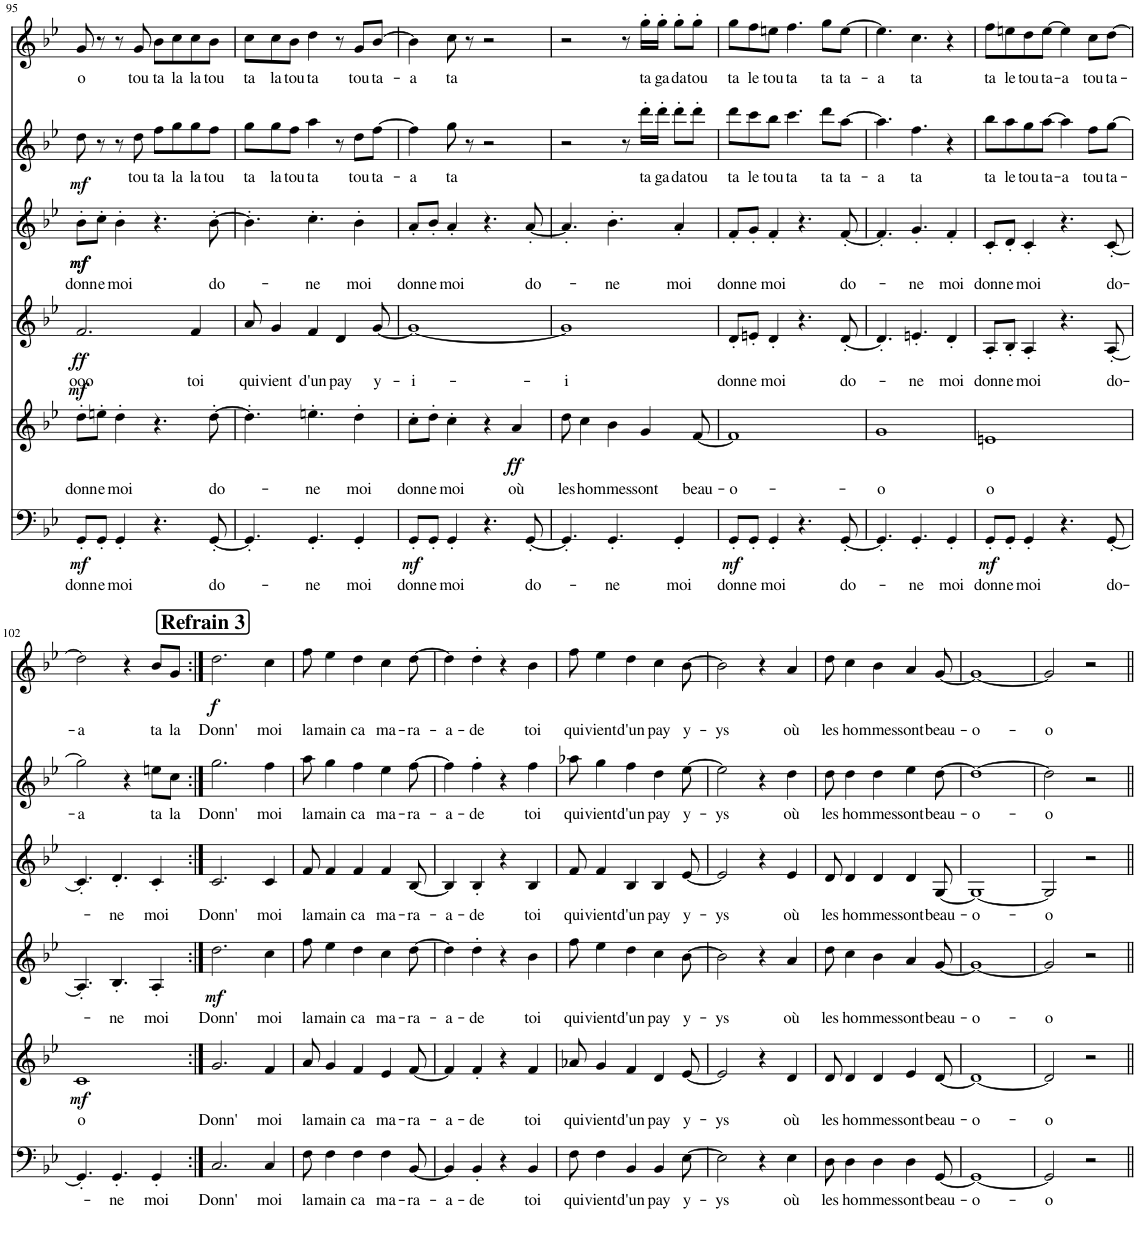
**kern	**text	**dynam	**kern	**text	**dynam	**kern	**text	**dynam	**kern	**text	**dynam	**kern	**text	**dynam	**kern	**text	**dynam
*part6	*part6	*part6	*part5	*part5	*part5	*part4	*part4	*part4	*part3	*part3	*part3	*part2	*part2	*part2	*part1	*part1	*part1
*staff6	*staff6	*staff6	*staff5	*staff5	*staff5	*staff4	*staff4	*staff4	*staff3	*staff3	*staff3	*staff2	*staff2	*staff2	*staff1	*staff1	*staff1
*I"Bass	*	*	*I"Voice	*	*	*I"Voice	*	*	*I"Voice	*	*	*I"Voice	*	*	*I"Voice	*	*
!!LO:PB:g=z
*clefF4	*	*	*clefG2	*	*	*clefG2	*	*	*clefG2	*	*	*clefG2	*	*	*clefG2	*	*
*	*	*	*	*	*	*Trd1c2	*	*	*Trd1c2	*	*	*	*	*	*	*	*
*k[b-e-]	*	*	*k[b-e-]	*	*	*k[b-e-]	*	*	*k[b-e-]	*	*	*k[b-e-]	*	*	*k[b-e-]	*	*
*M4/4	*	*	*M4/4	*	*	*M4/4	*	*	*M4/4	*	*	*M4/4	*	*	*M4/4	*	*
=95	=95	=95	=95	=95	=95	=95	=95	=95	=95	=95	=95	=95	=95	=95	=95	=95	=95
!	!LO:LY:b	!LO:DY:b	!	!LO:LY:b	!LO:DY:b	!	!LO:LY:b	!LO:DY:b	!	!LO:LY:b	!LO:DY:b	!	!	!	!	!LO:LY:b	!
!	!	!	!	!	!	!	!	!	!	!	!LO:DY:n=1:b	!	!	!LO:DY:b	!	!	!
8GG'/L	donn-	mf	8dd'\L	donn-	mf	2.f/	ooo	ff	8b-'\L	donn-	mf mf	8dd\	.	mf	8g/	-o	.
!	!LO:LY:b	!	!	!LO:LY:b	!	!	!	!	!	!LO:LY:b	!	!	!	!	!	!	!
8GG'/J	-e	.	8een'\J	-e	.	.	.	.	8cc'\J	-e	.	8r	.	.	8r	.	.
!	!LO:LY:b	!	!	!LO:LY:b	!	!	!	!	!	!LO:LY:b	!	!	!	!	!	!	!
4GG'/	moi	.	4dd'\	moi	.	.	.	.	4b-'\	moi	.	8r	.	.	8r	.	.
!	!	!	!	!	!	!	!	!	!	!	!	!	!LO:LY:b	!	!	!LO:LY:b	!
.	.	.	.	.	.	.	.	.	.	.	.	8dd\	tou	.	8g/	tou	.
!	!	!	!	!	!	!	!	!	!	!	!	!	!LO:LY:b	!	!	!LO:LY:b	!
4.r	.	.	4.r	.	.	.	.	.	4.r	.	.	8ff\L	ta	.	8b-\L	ta	.
!	!	!	!	!	!	!	!	!	!	!	!	!	!LO:LY:b	!	!	!LO:LY:b	!
.	.	.	.	.	.	.	.	.	.	.	.	8gg\	la	.	8cc\	la	.
!	!	!	!	!	!	!	!LO:LY:b	!	!	!	!	!	!LO:LY:b	!	!	!LO:LY:b	!
.	.	.	.	.	.	4f/	toi	.	.	.	.	8gg\	la	.	8cc\	la	.
!	!LO:LY:b	!	!	!LO:LY:b	!	!	!	!	!	!LO:LY:b	!	!	!LO:LY:b	!	!	!LO:LY:b	!
[8GG'/	do-	.	[8dd'\	do-	.	.	.	.	[8b-'\	do-	.	8ff\J	tou	.	8b-\J	tou	.
=96	=96	=96	=96	=96	=96	=96	=96	=96	=96	=96	=96	=96	=96	=96	=96	=96	=96
!	!	!	!	!	!	!	!LO:LY:b	!	!	!	!	!	!LO:LY:b	!	!	!LO:LY:b	!
4.GG'/]	.	.	4.dd'\]	.	.	8a/	qui	.	4.b-'\]	.	.	8gg\L	ta	.	8cc\L	ta	.
!	!	!	!	!	!	!	!LO:LY:b	!	!	!	!	!	!LO:LY:b	!	!	!LO:LY:b	!
.	.	.	.	.	.	4g/	vient	.	.	.	.	8gg\	la	.	8cc\	la	.
!	!	!	!	!	!	!	!	!	!	!	!	!	!LO:LY:b	!	!	!LO:LY:b	!
.	.	.	.	.	.	.	.	.	.	.	.	8ff\J	tou	.	8b-\J	tou	.
!	!LO:LY:b	!	!	!LO:LY:b	!	!	!LO:LY:b	!	!	!LO:LY:b	!	!	!LO:LY:b	!	!	!LO:LY:b	!
4.GG'/	-ne	.	4.een'\	-ne	.	4f/	d'un	.	4.cc'\	-ne	.	4aa\	ta	.	4dd\	ta	.
!	!	!	!	!	!	!	!LO:LY:b	!	!	!	!	!	!	!	!	!	!
.	.	.	.	.	.	4d/	pay	.	.	.	.	8r	.	.	8r	.	.
!	!LO:LY:b	!	!	!LO:LY:b	!	!	!	!	!	!LO:LY:b	!	!	!LO:LY:b	!	!	!LO:LY:b	!
4GG'/	moi	.	4dd'\	moi	.	.	.	.	4b-'\	moi	.	8dd\L	tou	.	8g/L	tou	.
!	!	!	!	!	!	!	!LO:LY:b	!	!	!	!	!	!LO:LY:b	!	!	!LO:LY:b	!
.	.	.	.	.	.	[8g/	y-	.	.	.	.	[8ff\J	ta-	.	[8b-/J	ta-	.
=97	=97	=97	=97	=97	=97	=97	=97	=97	=97	=97	=97	=97	=97	=97	=97	=97	=97
!	!LO:LY:b	!LO:DY:b	!	!LO:LY:b	!	!	!LO:LY:b	!	!	!LO:LY:b	!	!	!LO:LY:b	!	!	!LO:LY:b	!
8GG'/L	donn-	mf	8cc'\L	donn-	.	1g_	i-	.	8a'/L	donn-	.	4ff\]	-a	.	4b-\]	-a	.
!	!LO:LY:b	!	!	!LO:LY:b	!	!	!	!	!	!LO:LY:b	!	!	!	!	!	!	!
8GG'/J	-e	.	8dd'\J	-e	.	.	.	.	8b-'/J	-e	.	.	.	.	.	.	.
!	!LO:LY:b	!	!	!LO:LY:b	!	!	!	!	!	!LO:LY:b	!	!	!LO:LY:b	!	!	!LO:LY:b	!
4GG'/	moi	.	4cc'\	moi	.	.	.	.	4a'/	moi	.	8gg\	ta	.	8cc\	ta	.
.	.	.	.	.	.	.	.	.	.	.	.	8r	.	.	8r	.	.
4.r	.	.	4r	.	.	.	.	.	4.r	.	.	2r	.	.	2r	.	.
!	!	!	!	!LO:LY:b	!LO:DY:b	!	!	!	!	!	!	!	!	!	!	!	!
.	.	.	4a/	où	ff	.	.	.	.	.	.	.	.	.	.	.	.
!	!LO:LY:b	!	!	!	!	!	!	!	!	!LO:LY:b	!	!	!	!	!	!	!
[8GG'/	do-	.	.	.	.	.	.	.	[8a'/	do-	.	.	.	.	.	.	.
=98	=98	=98	=98	=98	=98	=98	=98	=98	=98	=98	=98	=98	=98	=98	=98	=98	=98
!	!	!	!	!LO:LY:b	!	!	!LO:LY:b	!	!	!	!	!	!	!	!	!	!
4.GG'/]	.	.	8dd\	les	.	1g]	-i	.	4.a'/]	.	.	2r	.	.	2r	.	.
!	!	!	!	!LO:LY:b	!	!	!	!	!	!	!	!	!	!	!	!	!
.	.	.	4cc\	ho-	.	.	.	.	.	.	.	.	.	.	.	.	.
!	!LO:LY:b	!	!	!LO:LY:b	!	!	!	!	!	!LO:LY:b	!	!	!	!	!	!	!
4.GG'/	-ne	.	4b-\	-mmes	.	.	.	.	4.b-'\	-ne	.	.	.	.	.	.	.
.	.	.	.	.	.	.	.	.	.	.	.	8r	.	.	8r	.	.
!	!	!	!	!LO:LY:b	!	!	!	!	!	!	!	!	!LO:LY:b	!	!	!LO:LY:b	!
.	.	.	4g/	sont	.	.	.	.	.	.	.	16ddd'\LL	ta	.	16gg'\LL	ta	.
!	!	!	!	!	!	!	!	!	!	!	!	!	!LO:LY:b	!	!	!LO:LY:b	!
.	.	.	.	.	.	.	.	.	.	.	.	16ddd'\JJ	ga	.	16gg'\JJ	ga	.
!	!LO:LY:b	!	!	!	!	!	!	!	!	!LO:LY:b	!	!	!LO:LY:b	!	!	!LO:LY:b	!
4GG'/	moi	.	.	.	.	.	.	.	4a'/	moi	.	8ddd'\L	da	.	8gg'\L	da	.
!	!	!	!	!LO:LY:b	!	!	!	!	!	!	!	!	!LO:LY:b	!	!	!LO:LY:b	!
.	.	.	[8f/	beau-	.	.	.	.	.	.	.	8ddd'\J	tou	.	8gg'\J	tou	.
=99	=99	=99	=99	=99	=99	=99	=99	=99	=99	=99	=99	=99	=99	=99	=99	=99	=99
!	!LO:LY:b	!LO:DY:b	!	!LO:LY:b	!	!	!LO:LY:b	!	!	!LO:LY:b	!	!	!LO:LY:b	!	!	!LO:LY:b	!
8GG'/L	donn-	mf	1f]	-o-	.	8d'/L	donn-	.	8f'/L	donn-	.	8ddd\L	ta	.	8gg\L	ta	.
!	!LO:LY:b	!	!	!	!	!	!LO:LY:b	!	!	!LO:LY:b	!	!	!LO:LY:b	!	!	!LO:LY:b	!
8GG'/J	-e	.	.	.	.	8en'/J	-e	.	8g'/J	-e	.	8ccc\	le	.	8ff\	le	.
!	!LO:LY:b	!	!	!	!	!	!LO:LY:b	!	!	!LO:LY:b	!	!	!LO:LY:b	!	!	!LO:LY:b	!
4GG'/	moi	.	.	.	.	4d'/	moi	.	4f'/	moi	.	8bb-\J	tou	.	8een\J	tou	.
!	!	!	!	!	!	!	!	!	!	!	!	!	!LO:LY:b	!	!	!LO:LY:b	!
.	.	.	.	.	.	.	.	.	.	.	.	4.ccc\	ta	.	4.ff\	ta	.
4.r	.	.	.	.	.	4.r	.	.	4.r	.	.	.	.	.	.	.	.
!	!	!	!	!	!	!	!	!	!	!	!	!	!LO:LY:b	!	!	!LO:LY:b	!
.	.	.	.	.	.	.	.	.	.	.	.	8ddd\L	ta	.	8gg\L	ta	.
!	!LO:LY:b	!	!	!	!	!	!LO:LY:b	!	!	!LO:LY:b	!	!	!LO:LY:b	!	!	!LO:LY:b	!
[8GG'/	do-	.	.	.	.	[8d'/	do-	.	[8f'/	do-	.	[8aa\J	ta-	.	[8ee\J	ta-	.
=100	=100	=100	=100	=100	=100	=100	=100	=100	=100	=100	=100	=100	=100	=100	=100	=100	=100
!	!	!	!	!LO:LY:b	!	!	!	!	!	!	!	!	!LO:LY:b	!	!	!LO:LY:b	!
4.GG'/]	.	.	1g	o	.	4.d'/]	.	.	4.f'/]	.	.	4.aa\]	-a	.	4.ee\]	-a	.
!	!LO:LY:b	!	!	!	!	!	!LO:LY:b	!	!	!LO:LY:b	!	!	!LO:LY:b	!	!	!LO:LY:b	!
4.GG'/	-ne	.	.	.	.	4.en'/	-ne	.	4.g'/	-ne	.	4.ff\	ta	.	4.cc\	ta	.
!	!LO:LY:b	!	!	!	!	!	!LO:LY:b	!	!	!LO:LY:b	!	!	!	!	!	!	!
4GG'/	moi	.	.	.	.	4d'/	moi	.	4f'/	moi	.	4r	.	.	4r	.	.
=101	=101	=101	=101	=101	=101	=101	=101	=101	=101	=101	=101	=101	=101	=101	=101	=101	=101
!	!LO:LY:b	!LO:DY:b	!	!LO:LY:b	!	!	!LO:LY:b	!	!	!LO:LY:b	!	!	!LO:LY:b	!	!	!LO:LY:b	!
8GG'/L	donn-	mf	1en	o	.	8A'/L	donn-	.	8c'/L	donn-	.	8bb-\L	ta	.	8ff\L	ta	.
!	!LO:LY:b	!	!	!	!	!	!LO:LY:b	!	!	!LO:LY:b	!	!	!LO:LY:b	!	!	!LO:LY:b	!
8GG'/J	-e	.	.	.	.	8B-'/J	-e	.	8d'/J	-e	.	8aa\	le	.	8een\	le	.
!	!LO:LY:b	!	!	!	!	!	!LO:LY:b	!	!	!LO:LY:b	!	!	!LO:LY:b	!	!	!LO:LY:b	!
4GG'/	moi	.	.	.	.	4A'/	moi	.	4c'/	moi	.	8gg\	tou	.	8dd\	tou	.
!	!	!	!	!	!	!	!	!	!	!	!	!	!LO:LY:b	!	!	!LO:LY:b	!
.	.	.	.	.	.	.	.	.	.	.	.	[8aa\J	ta-	.	[8ee\J	ta-	.
!	!	!	!	!	!	!	!	!	!	!	!	!	!LO:LY:b	!	!	!LO:LY:b	!
4.r	.	.	.	.	.	4.r	.	.	4.r	.	.	4aa\]	-a	.	4ee\]	-a	.
!	!	!	!	!	!	!	!	!	!	!	!	!	!LO:LY:b	!	!	!LO:LY:b	!
.	.	.	.	.	.	.	.	.	.	.	.	8ff\L	tou	.	8cc\L	tou	.
!	!LO:LY:b	!	!	!	!	!	!LO:LY:b	!	!	!LO:LY:b	!	!	!LO:LY:b	!	!	!LO:LY:b	!
[8GG'/	do-	.	.	.	.	[8A'/	do-	.	[8c'/	do-	.	[8gg\J	ta-	.	[8dd\J	ta-	.
!!LO:LB:g=z
=102	=102	=102	=102	=102	=102	=102	=102	=102	=102	=102	=102	=102	=102	=102	=102	=102	=102
!	!	!	!	!LO:LY:b	!LO:DY:b	!	!	!	!	!	!	!	!LO:LY:b	!	!	!LO:LY:b	!
4.GG'/]	.	.	1c	o	mf	4.A'/]	.	.	4.c'/]	.	.	2gg\]	-a	.	2dd\]	-a	.
!	!LO:LY:b	!	!	!	!	!	!LO:LY:b	!	!	!LO:LY:b	!	!	!	!	!	!	!
4.GG'/	-ne	.	.	.	.	4.B-'/	-ne	.	4.d'/	-ne	.	.	.	.	.	.	.
.	.	.	.	.	.	.	.	.	.	.	.	4r	.	.	4r	.	.
!	!LO:LY:b	!	!	!	!	!	!LO:LY:b	!	!	!LO:LY:b	!	!	!LO:LY:b	!	!	!LO:LY:b	!
4GG'/	moi	.	.	.	.	4A'/	moi	.	4c'/	moi	.	8een\L	ta	.	8b-/L	ta	.
!	!	!	!	!	!	!	!	!	!	!	!	!	!LO:LY:b	!	!	!LO:LY:b	!
.	.	.	.	.	.	.	.	.	.	.	.	8cc\J	la	.	8g/J	la	.
!!LO:REH:place=s1:a:B:cj:fs=14:t=Refrain 3
=103:|!	=103:|!	=103:|!	=103:|!	=103:|!	=103:|!	=103:|!	=103:|!	=103:|!	=103:|!	=103:|!	=103:|!	=103:|!	=103:|!	=103:|!	=103:|!	=103:|!	=103:|!
!	!LO:LY:b	!	!	!LO:LY:b	!	!	!LO:LY:b	!LO:DY:b	!	!LO:LY:b	!	!	!LO:LY:b	!	!	!LO:LY:b	!LO:DY:b
2.C/	Donn'	.	2.g/	Donn'	.	2.dd\	Donn'	mf	2.c/	Donn'	.	2.gg\	Donn'	.	2.dd\	Donn'	f
!	!LO:LY:b	!	!	!LO:LY:b	!	!	!LO:LY:b	!	!	!LO:LY:b	!	!	!LO:LY:b	!	!	!LO:LY:b	!
4C/	moi	.	4f/	moi	.	4cc\	moi	.	4c/	moi	.	4ff\	moi	.	4cc\	moi	.
=104	=104	=104	=104	=104	=104	=104	=104	=104	=104	=104	=104	=104	=104	=104	=104	=104	=104
!	!LO:LY:b	!	!	!LO:LY:b	!	!	!LO:LY:b	!	!	!LO:LY:b	!	!	!LO:LY:b	!	!	!LO:LY:b	!
8F\	la	.	8a/	la	.	8ff\	la	.	8f/	la	.	8aa\	la	.	8ff\	la	.
!	!LO:LY:b	!	!	!LO:LY:b	!	!	!LO:LY:b	!	!	!LO:LY:b	!	!	!LO:LY:b	!	!	!LO:LY:b	!
4F\	main	.	4g/	main	.	4ee-\	main	.	4f/	main	.	4gg\	main	.	4ee-\	main	.
!	!LO:LY:b	!	!	!LO:LY:b	!	!	!LO:LY:b	!	!	!LO:LY:b	!	!	!LO:LY:b	!	!	!LO:LY:b	!
4F\	ca	.	4f/	ca	.	4dd\	ca	.	4f/	ca	.	4ff\	ca	.	4dd\	ca	.
!	!LO:LY:b	!	!	!LO:LY:b	!	!	!LO:LY:b	!	!	!LO:LY:b	!	!	!LO:LY:b	!	!	!LO:LY:b	!
4F\	ma-	.	4e-/	ma-	.	4cc\	ma-	.	4f/	ma-	.	4ee-\	ma-	.	4cc\	ma-	.
!	!LO:LY:b	!	!	!LO:LY:b	!	!	!LO:LY:b	!	!	!LO:LY:b	!	!	!LO:LY:b	!	!	!LO:LY:b	!
[8BB-/	-ra-	.	[8f/	-ra-	.	[8dd\	-ra-	.	[8B-/	-ra-	.	[8ff\	-ra-	.	[8dd\	-ra-	.
=105	=105	=105	=105	=105	=105	=105	=105	=105	=105	=105	=105	=105	=105	=105	=105	=105	=105
!	!LO:LY:b	!	!	!LO:LY:b	!	!	!LO:LY:b	!	!	!LO:LY:b	!	!	!LO:LY:b	!	!	!LO:LY:b	!
4BB-/]	-a-	.	4f/]	-a-	.	4dd\]	-a-	.	4B-/]	-a-	.	4ff\]	-a-	.	4dd\]	-a-	.
!	!LO:LY:b	!	!	!LO:LY:b	!	!	!LO:LY:b	!	!	!LO:LY:b	!	!	!LO:LY:b	!	!	!LO:LY:b	!
4BB-'/	-de	.	4f'/	-de	.	4dd'\	-de	.	4B-'/	-de	.	4ff'\	-de	.	4dd'\	-de	.
4r	.	.	4r	.	.	4r	.	.	4r	.	.	4r	.	.	4r	.	.
!	!LO:LY:b	!	!	!LO:LY:b	!	!	!LO:LY:b	!	!	!LO:LY:b	!	!	!LO:LY:b	!	!	!LO:LY:b	!
4BB-/	toi	.	4f/	toi	.	4b-\	toi	.	4B-/	toi	.	4ff\	toi	.	4b-\	toi	.
=106	=106	=106	=106	=106	=106	=106	=106	=106	=106	=106	=106	=106	=106	=106	=106	=106	=106
!	!LO:LY:b	!	!	!LO:LY:b	!	!	!LO:LY:b	!	!	!LO:LY:b	!	!	!LO:LY:b	!	!	!LO:LY:b	!
8F\	qui	.	8a-X/	qui	.	8ff\	qui	.	8f/	qui	.	8aa-X\	qui	.	8ff\	qui	.
!	!LO:LY:b	!	!	!LO:LY:b	!	!	!LO:LY:b	!	!	!LO:LY:b	!	!	!LO:LY:b	!	!	!LO:LY:b	!
4F\	vient	.	4g/	vient	.	4ee-\	vient	.	4f/	vient	.	4gg\	vient	.	4ee-\	vient	.
!	!LO:LY:b	!	!	!LO:LY:b	!	!	!LO:LY:b	!	!	!LO:LY:b	!	!	!LO:LY:b	!	!	!LO:LY:b	!
4BB-/	d'un	.	4f/	d'un	.	4dd\	d'un	.	4B-/	d'un	.	4ff\	d'un	.	4dd\	d'un	.
!	!LO:LY:b	!	!	!LO:LY:b	!	!	!LO:LY:b	!	!	!LO:LY:b	!	!	!LO:LY:b	!	!	!LO:LY:b	!
4BB-/	pay	.	4d/	pay	.	4cc\	pay	.	4B-/	pay	.	4dd\	pay	.	4cc\	pay	.
!	!LO:LY:b	!	!	!LO:LY:b	!	!	!LO:LY:b	!	!	!LO:LY:b	!	!	!LO:LY:b	!	!	!LO:LY:b	!
[8E-\	y-	.	[8e-/	y-	.	[8b-\	y-	.	[8e-/	y-	.	[8ee-\	y-	.	[8b-\	y-	.
=107	=107	=107	=107	=107	=107	=107	=107	=107	=107	=107	=107	=107	=107	=107	=107	=107	=107
!	!LO:LY:b	!	!	!LO:LY:b	!	!	!LO:LY:b	!	!	!LO:LY:b	!	!	!LO:LY:b	!	!	!LO:LY:b	!
2E-\]	-ys	.	2e-/]	-ys	.	2b-\]	-ys	.	2e-/]	-ys	.	2ee-\]	-ys	.	2b-\]	-ys	.
4r	.	.	4r	.	.	4r	.	.	4r	.	.	4r	.	.	4r	.	.
!	!LO:LY:b	!	!	!LO:LY:b	!	!	!LO:LY:b	!	!	!LO:LY:b	!	!	!LO:LY:b	!	!	!LO:LY:b	!
4E-\	où	.	4d/	où	.	4a/	où	.	4e-/	où	.	4dd\	où	.	4a/	où	.
=108	=108	=108	=108	=108	=108	=108	=108	=108	=108	=108	=108	=108	=108	=108	=108	=108	=108
!	!LO:LY:b	!	!	!LO:LY:b	!	!	!LO:LY:b	!	!	!LO:LY:b	!	!	!LO:LY:b	!	!	!LO:LY:b	!
8D\	les	.	8d/	les	.	8dd\	les	.	8d/	les	.	8dd\	les	.	8dd\	les	.
!	!LO:LY:b	!	!	!LO:LY:b	!	!	!LO:LY:b	!	!	!LO:LY:b	!	!	!LO:LY:b	!	!	!LO:LY:b	!
4D\	ho-	.	4d/	ho-	.	4cc\	ho-	.	4d/	ho-	.	4dd\	ho-	.	4cc\	ho-	.
!	!LO:LY:b	!	!	!LO:LY:b	!	!	!LO:LY:b	!	!	!LO:LY:b	!	!	!LO:LY:b	!	!	!LO:LY:b	!
4D\	-mmes	.	4d/	-mmes	.	4b-\	-mmes	.	4d/	-mmes	.	4dd\	-mmes	.	4b-\	-mmes	.
!	!LO:LY:b	!	!	!LO:LY:b	!	!	!LO:LY:b	!	!	!LO:LY:b	!	!	!LO:LY:b	!	!	!LO:LY:b	!
4D\	sont	.	4e-/	sont	.	4a/	sont	.	4d/	sont	.	4ee-\	sont	.	4a/	sont	.
!	!LO:LY:b	!	!	!LO:LY:b	!	!	!LO:LY:b	!	!	!LO:LY:b	!	!	!LO:LY:b	!	!	!LO:LY:b	!
[8GG/	beau-	.	[8d/	beau-	.	[8g/	beau-	.	[8G/	beau-	.	[8dd\	beau-	.	[8g/	beau-	.
=109	=109	=109	=109	=109	=109	=109	=109	=109	=109	=109	=109	=109	=109	=109	=109	=109	=109
!	!LO:LY:b	!	!	!LO:LY:b	!	!	!LO:LY:b	!	!	!LO:LY:b	!	!	!LO:LY:b	!	!	!LO:LY:b	!
1GG_	-o-	.	1d_	-o-	.	1g_	-o-	.	1G_	-o-	.	1dd_	-o-	.	1g_	-o-	.
=110	=110	=110	=110	=110	=110	=110	=110	=110	=110	=110	=110	=110	=110	=110	=110	=110	=110
!	!LO:LY:b	!	!	!LO:LY:b	!	!	!LO:LY:b	!	!	!LO:LY:b	!	!	!LO:LY:b	!	!	!LO:LY:b	!
2GG/]	-o	.	2d/]	-o	.	2g/]	-o	.	2G/]	-o	.	2dd\]	-o	.	2g/]	-o	.
2r	.	.	2r	.	.	2r	.	.	2r	.	.	2r	.	.	2r	.	.
=||	=||	=||	=||	=||	=||	=||	=||	=||	=||	=||	=||	=||	=||	=||	=||	=||	=||
*-	*-	*-	*-	*-	*-	*-	*-	*-	*-	*-	*-	*-	*-	*-	*-	*-	*-
